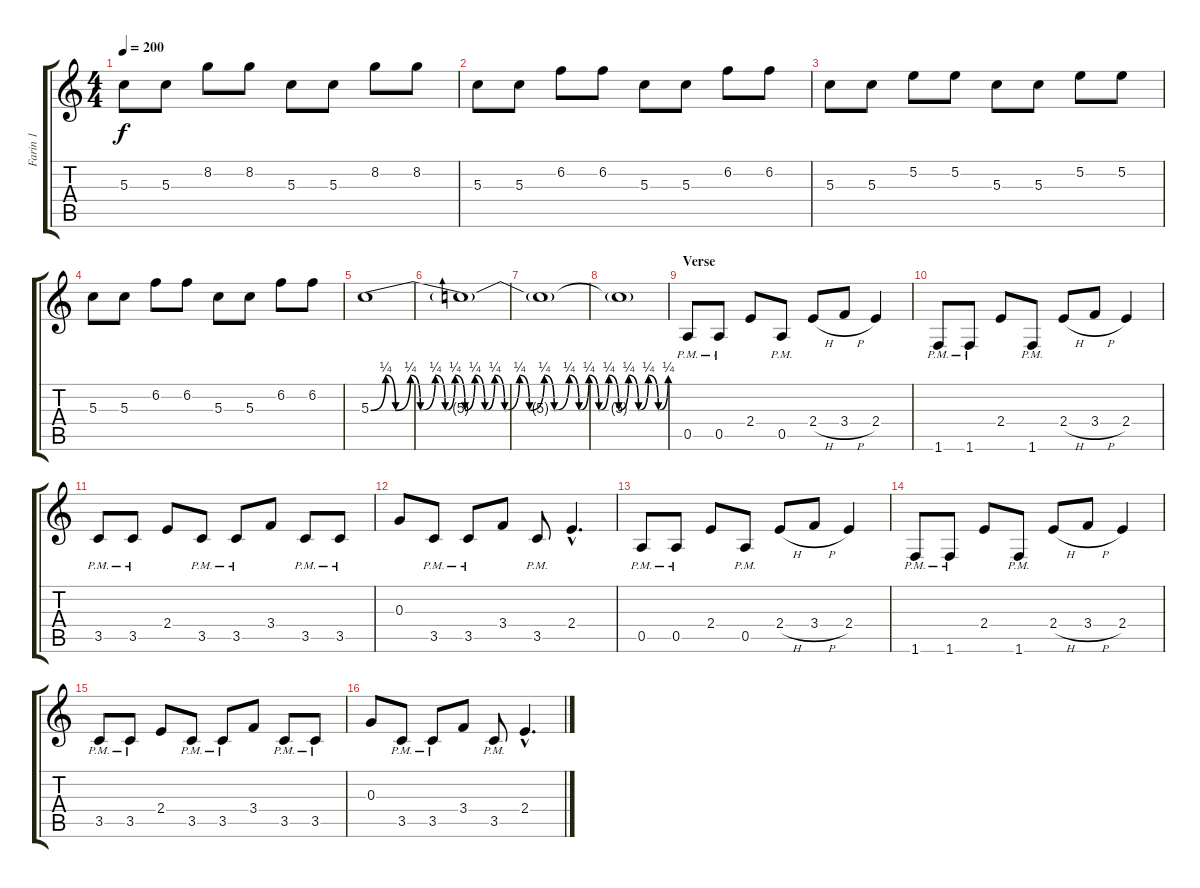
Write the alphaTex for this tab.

\track ("Farin 1" "Farin 1") {instrument distortionguitar}
\staff {score tabs}
\tuning (E4 B3 G3 D3 A2 E2) {hide}
\ts (4 4)
\tempo 200
\clef g2
\ks c
5.3.8{dy f} 5.3.8 8.2.8 8.2.8 5.3.8 5.3.8 8.2.8 8.2.8 |
5.3.8 5.3.8 6.2.8 6.2.8 5.3.8 5.3.8 6.2.8 6.2.8 |
5.3.8 5.3.8 5.2.8 5.2.8 5.3.8 5.3.8 5.2.8 5.2.8 |
5.3.8 5.3.8 6.2.8 6.2.8 5.3.8 5.3.8 6.2.8 6.2.8 |
5.3{be (custom 0 0 3 1 5 0 8 1 10 0 13 1 15 0 17 1 19 0 21 1 23 0 25 1 27 0 30 1 32 0 35 1 37 0 40 1 42 0 44 1 46 0 48 1 50 0 52 1 54 0 56 1 58 0 60 1)}.1 |
5.3{t}.1 |
5.3{t}.1 |
5.3{t}.1 |
\section ("" "Verse")
0.5{pm}.8 0.5{pm}.8 2.4.8 0.5{pm}.8 2.4{h}.8 3.4{h}.8 2.4.4 |
1.6{pm}.8 1.6{pm}.8 2.4.8 1.6{pm}.8 2.4{h}.8 3.4{h}.8 2.4.4 |
3.5{pm}.8 3.5{pm}.8 2.4.8 3.5{pm}.8 3.5{pm}.8 3.4.8 3.5{pm}.8 3.5{pm}.8 |
0.3.8 3.5{pm}.8 3.5{pm}.8 3.4.8 3.5{pm}.8 2.4{hac}.4{d} |
0.5{pm}.8 0.5{pm}.8 2.4.8 0.5{pm}.8 2.4{h}.8 3.4{h}.8 2.4.4 |
1.6{pm}.8 1.6{pm}.8 2.4.8 1.6{pm}.8 2.4{h}.8 3.4{h}.8 2.4.4 |
3.5{pm}.8 3.5{pm}.8 2.4.8 3.5{pm}.8 3.5{pm}.8 3.4.8 3.5{pm}.8 3.5{pm}.8 |
0.3.8 3.5{pm}.8 3.5{pm}.8 3.4.8 3.5{pm}.8 2.4{hac}.4{d}
